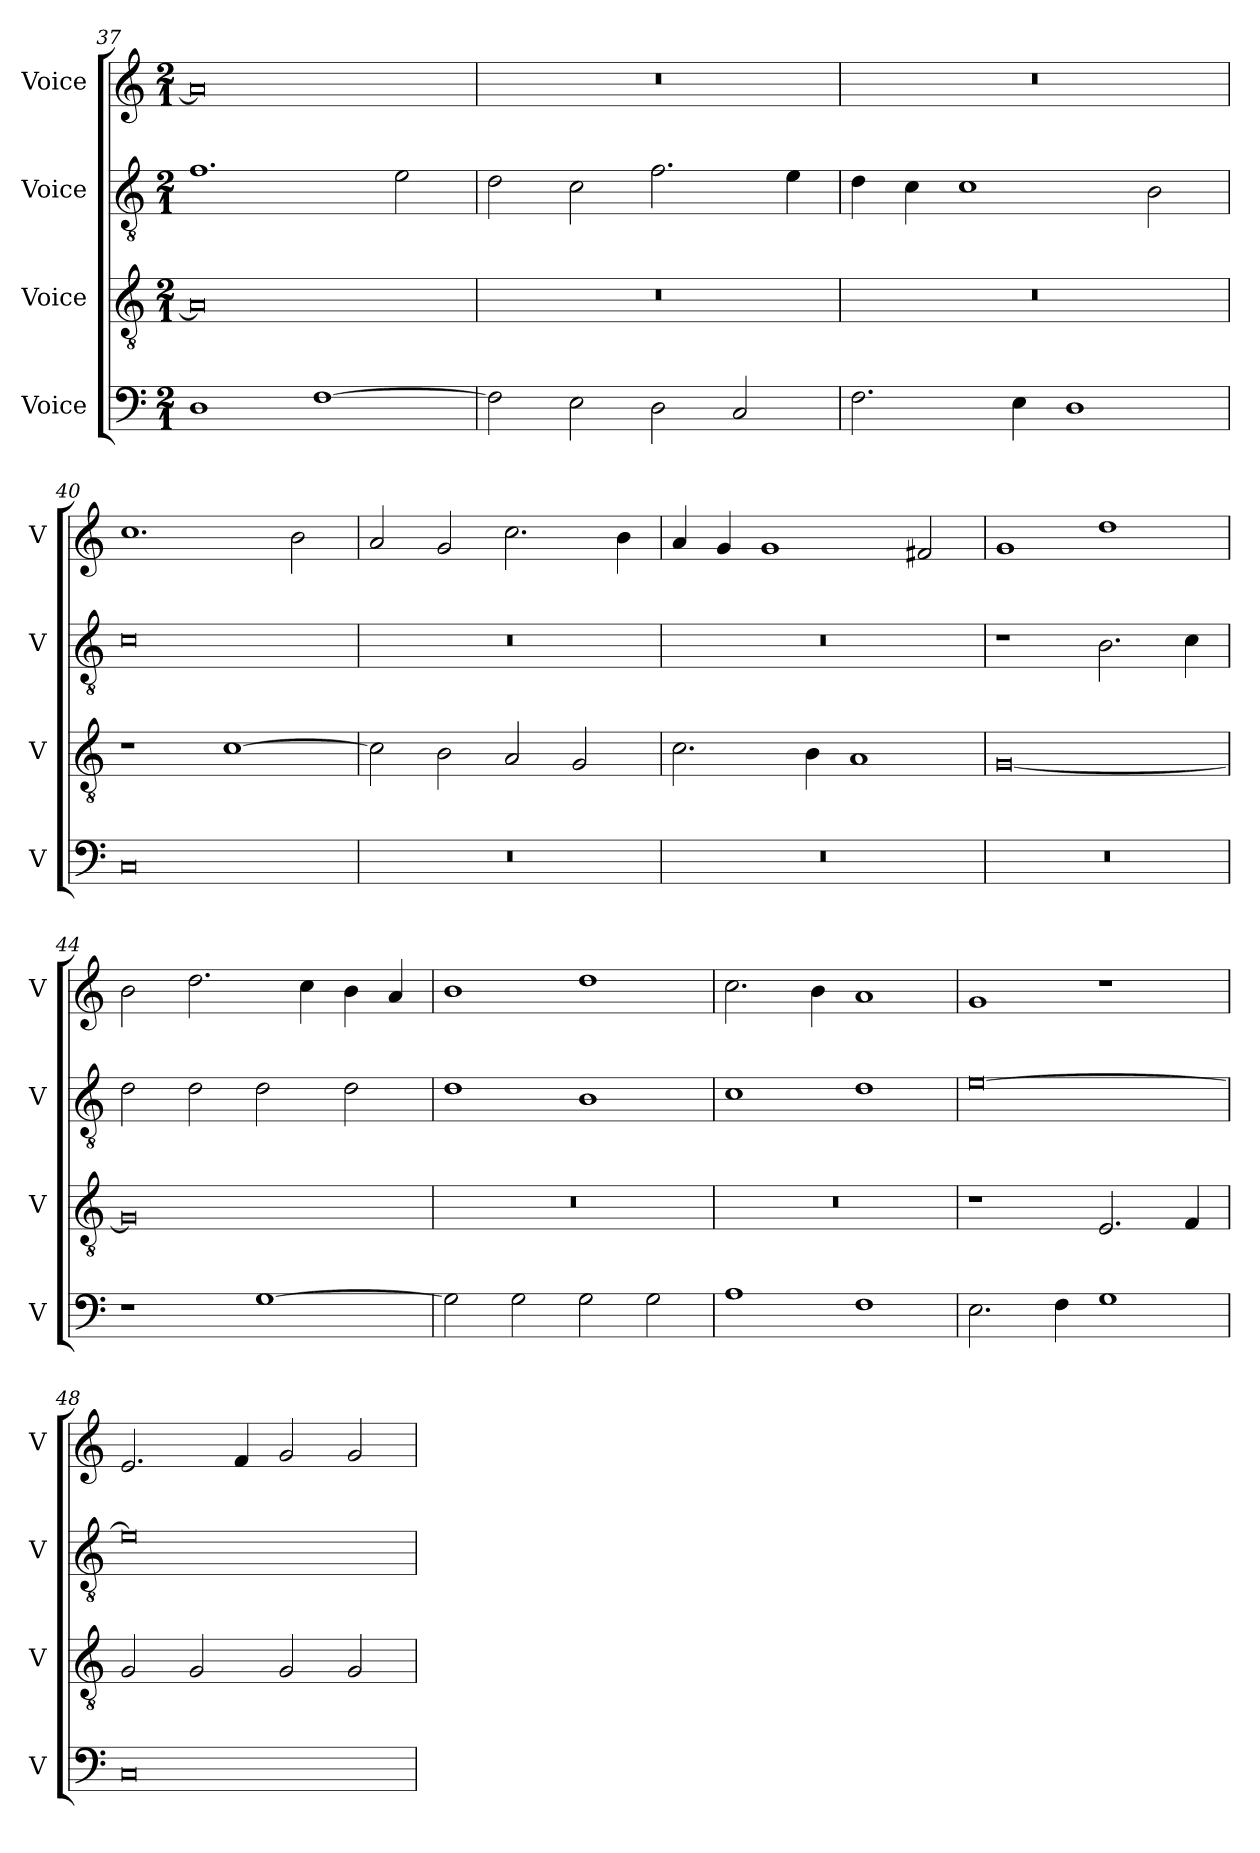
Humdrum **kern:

**kern	**kern	**kern	**kern
*part4	*part3	*part2	*part1
*staff4	*staff3	*staff2	*staff1
*I"Voice	*I"Voice	*I"Voice	*I"Voice
*I'V	*I'V	*I'V	*I'V
!!LO:LB:g=z
*clefF4	*clefGv2	*clefGv2	*clefG2
*k[]	*k[]	*k[]	*k[]
*M2/1	*M2/1	*M2/1	*M2/1
=37	=37	=37	=37
1D	0A]	1.f	0a]
[1F	.	.	.
.	.	2e\	.
=38	=38	=38	=38
2F\]	0r	2d\	0r
2E\	.	2c\	.
2D\	.	2.f\	.
2C/	.	.	.
.	.	4e\	.
=39	=39	=39	=39
2.F\	0r	4d\	0r
.	.	4c\	.
.	.	1c	.
4E\	.	.	.
1D	.	.	.
.	.	2B\	.
=40	=40	=40	=40
0C	1r	0c	1.cc
.	[1c	.	.
.	.	.	2b\
!!LO:LB:g=z
=41	=41	=41	=41
0r	2c\]	0r	2a/
.	2B\	.	2g/
.	2A/	.	2.cc\
.	2G/	.	.
.	.	.	4b\
=42	=42	=42	=42
0r	2.c\	0r	4a/
.	.	.	4g/
.	.	.	1g
.	4B\	.	.
.	1A	.	.
.	.	.	2f#X/
=43	=43	=43	=43
0r	[0G	1r	1g
.	.	2.B\	1dd
.	.	4c\	.
=44	=44	=44	=44
1r	0G]	2d\	2b\
.	.	2d\	2.dd\
[1G	.	2d\	.
.	.	.	4cc\
.	.	2d\	4b\
.	.	.	4a/
!!LO:PB:g=z
=45	=45	=45	=45
2G\]	0r	1d	1b
2G\	.	.	.
2G\	.	1B	1dd
2G\	.	.	.
=46	=46	=46	=46
1A	0r	1c	2.cc\
.	.	.	4b\
1F	.	1d	1a
=47	=47	=47	=47
2.E\	1r	[0e	1g
4F\	.	.	.
1G	2.E/	.	1r
.	4F/	.	.
=48	=48	=48	=48
0C	2G/	0e]	2.e/
.	2G/	.	.
.	.	.	4f/
.	2G/	.	2g/
.	2G/	.	2g/
=	=	=	=
*-	*-	*-	*-
